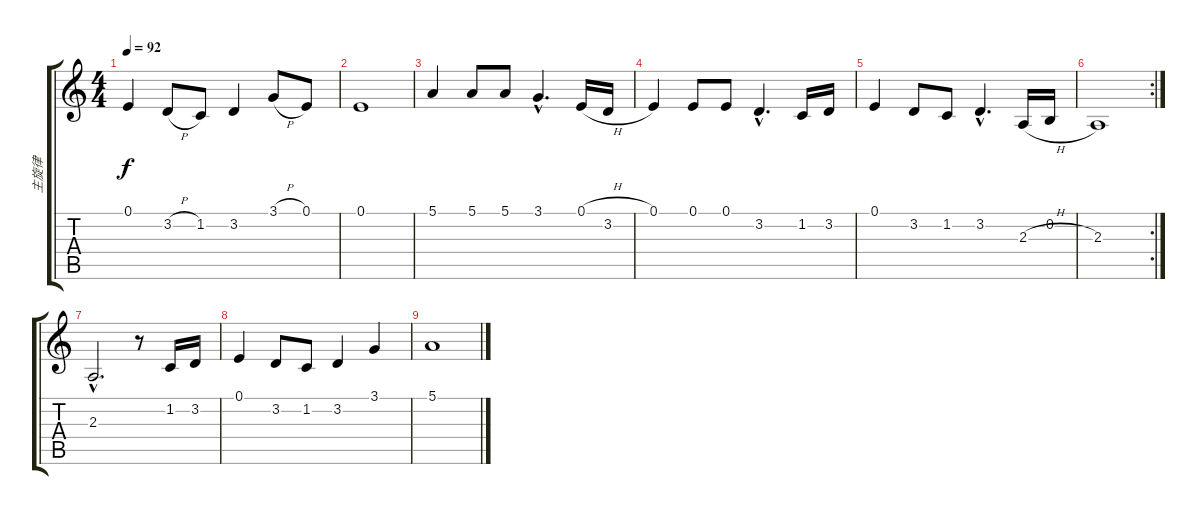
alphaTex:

\track ("主旋律" "主旋律") {instrument vibraphone}
\staff {score tabs}
\tuning (E4 B3 G3 D3 A2 E2) {hide}
\ts (4 4)
\tempo 92
\clef g2
\ks c
0.1.4{dy f} 3.2{h}.8 1.2.8 3.2.4 3.1{h}.8 0.1.8 |
0.1.1 |
5.1.4 5.1.8 5.1.8 3.1{hac}.4{d} 0.1{h}.16 3.2.16 |
0.1.4 0.1.8 0.1.8 3.2{hac}.4{d} 1.2.16 3.2.16 |
0.1.4 3.2.8 1.2.8 3.2{hac}.4{d} 2.3{h}.16 0.2.16 |
\rc 2
2.3.1 |
2.3{hac}.2{d} r.8 1.2.16 3.2.16 |
0.1.4 3.2.8 1.2.8 3.2.4 3.1.4 |
5.1.1
